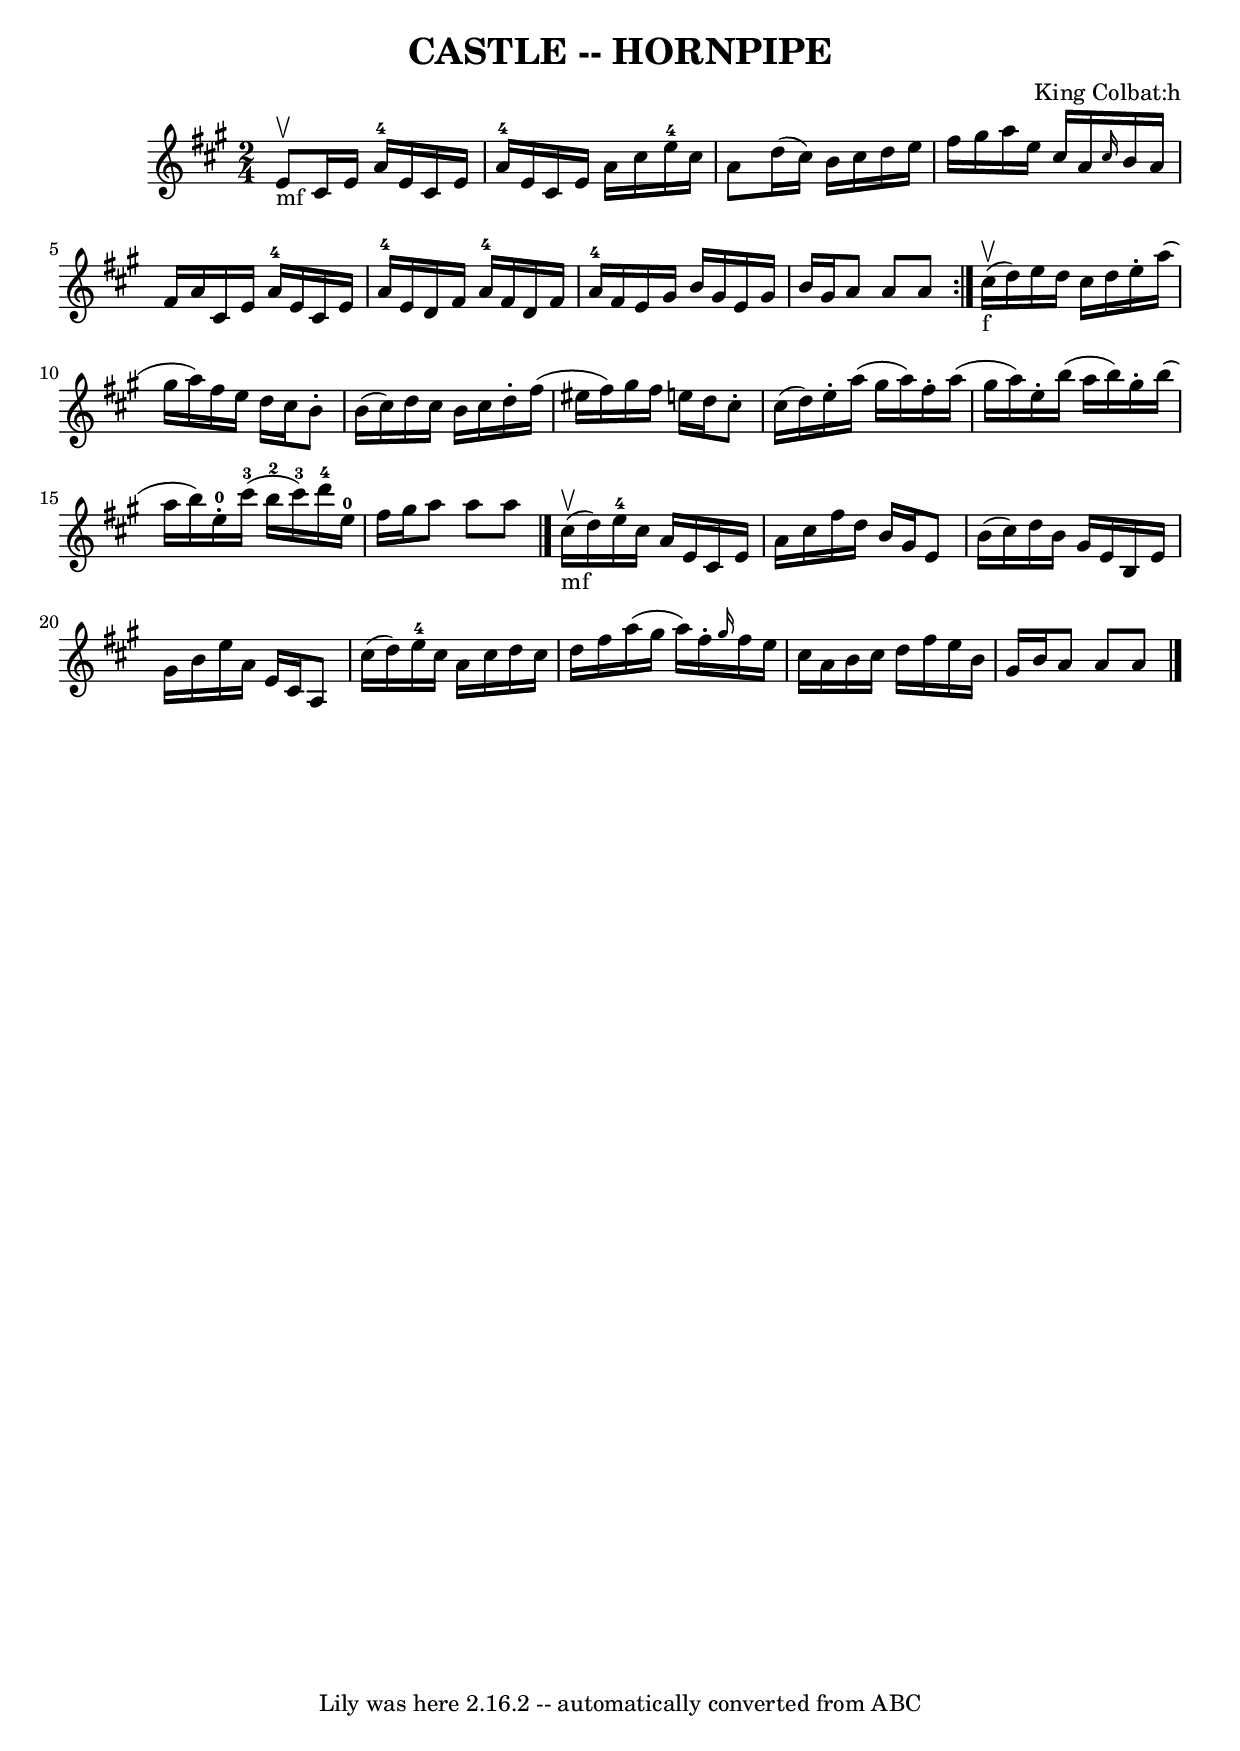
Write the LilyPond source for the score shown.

\version "2.16.2"
\include "Mammoth.ily"
\header {
  %% book = "Ryan's Mammoth Collection of Fiddle Tunes"
  composer = "King Colbat:h"
  crossRefNumber = "1"
  footnotes = ""
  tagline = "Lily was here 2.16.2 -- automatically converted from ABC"
  title = "CASTLE -- HORNPIPE"

}
voicedefault =  {



  \repeat volta 2 {

    \time 2/4 
    \key a \major e'8_"mf"^\upbow       |
    cis'16 e'16    
    a'16-4 e'16 cis'16 e'16 a'16-4 e'16    |
    cis'16    
    e'16 a'16 cis''16 e''16-4 cis''16 a'8    |
    d''16 (
    cis''16) b'16 cis''16 d''16 e''16 fis''16 gis''16    
    |
    a''16 e''16 cis''16 a'16  \grace { cis''16  
				     } b'16    
    a'16 fis'16 a'16    |
    |
    cis'16 e'16 a'16-4   
    e'16 cis'16 e'16 a'16-4 e'16    |
    d'16 fis'16 a'16 
    -4 fis'16 d'16 fis'16 a'16-4 fis'16    |
    e'16    
    gis'16 b'16 gis'16 e'16 gis'16 b'16 gis'16    |
    a'8  
    a'8 a'8    
  } cis''16_"f"(^\upbow d''16)       |
  
  e''16 d''16 cis''16 d''16 e''16 -. a''16 (gis''16 a''16) 
  |
  fis''16 e''16 d''16 cis''16 b'8 -. b'16 (cis''16  
  -)   |
  d''16 cis''16 b'16 cis''16 d''16 -. fis''16 (
  eis''16 fis''16)   |
  gis''16 fis''16 e''16 d''16    
  cis''8 -. cis''16 (d''16)   |
  |
  e''16 -. a''16 (
  gis''16 a''16) fis''16 -. a''16 (gis''16 a''16)   |
  
  e''16 -. b''16 (a''16 b''16) gis''16 -. b''16 (a''16    
  b''16)       |
  e''16-0-. cis'''16-3(b''16-2   
  cis'''16-3) d'''16-4 e''16-0 fis''16 gis''16    |
  
  a''8 a''8 a''8    \bar "|." cis''16_"mf"(^\upbow d''16)    
  |
  e''16-4 cis''16 a'16 e'16 cis'16 e'16 a'16  
  cis''16    |
  fis''16 d''16 b'16 gis'16 e'8 b'16 (
  cis''16)   |
  d''16 b'16 gis'16 e'16 b16 e'16    
  gis'16 b'16    |
  e''16 a'16 e'16 cis'16 a8 cis''16 (
  d''16)   |
  |
  e''16-4 cis''16 a'16 cis''16 
  d''16 cis''16 d''16 fis''16    |
  a''16 (gis''16    
  a''16) fis''16 -. \grace { gis''16  
			   } fis''16 e''16 cis''16    
  a'16    |
  b'16 cis''16 d''16 fis''16 e''16 b'16    
  gis'16 b'16    |
  a'8 a'8 a'8    \bar "|."   

}

\score{
  <<

    \context Staff="default"
    {
      \voicedefault 
      
    }

  >>
  \layout {
    
  }
  \midi {
  }

}
